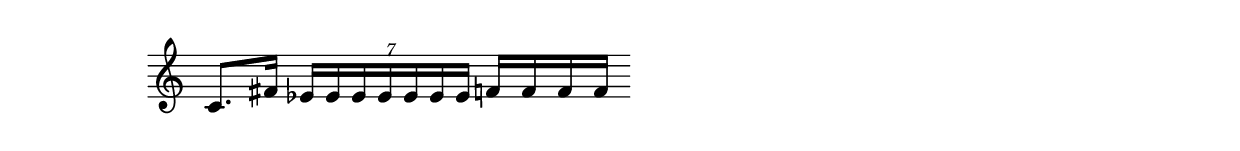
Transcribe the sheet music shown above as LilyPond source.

#(ly:set-option 'midi-extension "mid")
\version "2.12.3"
\include "english.ly"
\header{ 
}
%{
S--M ggggggg mmmm
%}
melody = {
\once \override Staff.TimeSignature #'stencil = ##f
\clef treble
\key c 
\major
\cadenzaOn
  c'8.[ fs'16] \times 4/7{ ef'16[ ef'16 ef'16 ef'16 ef'16 ef'16 ef'16] }  f'16[ f'16 f'16 f'16]  
 }
text = \lyricmode {
             
}
\score{

<<
\new Voice = "one" {
\melody
}
\new Lyrics \lyricsto "one" \text
>>
\layout {
\context {
\Score
}
}
\midi {
\context {
\Score
tempoWholesPerMinute = #(ly:make-moment 200 4)
}
}
}